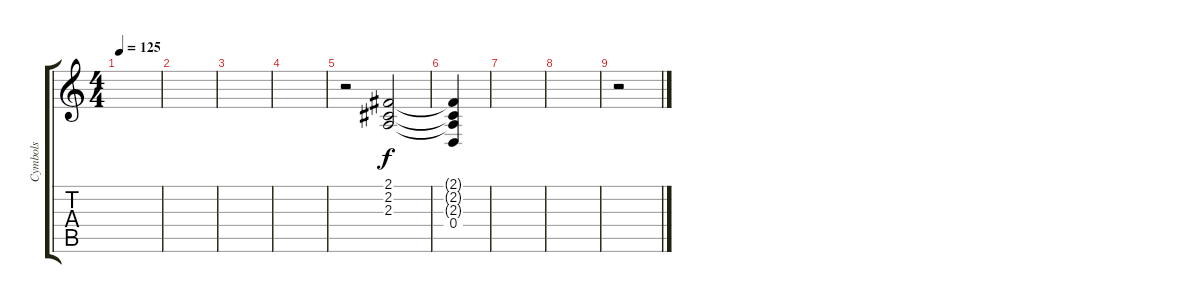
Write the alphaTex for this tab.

\track ("Cymbols" "Cymbols") {instrument reversecymbal}
\staff {score tabs}
\tuning (E4 B3 G3 D3 A2 E2) {hide}
\ts (4 4)
\tempo 125
\clef g2
\ks c
|
|
|
|
r.2 (2.1 2.2 2.3).2{balance 16} |
(2.1{t} 2.2{t} 2.3{t} 0.4).4{balance 0} |
|
|
r.2
